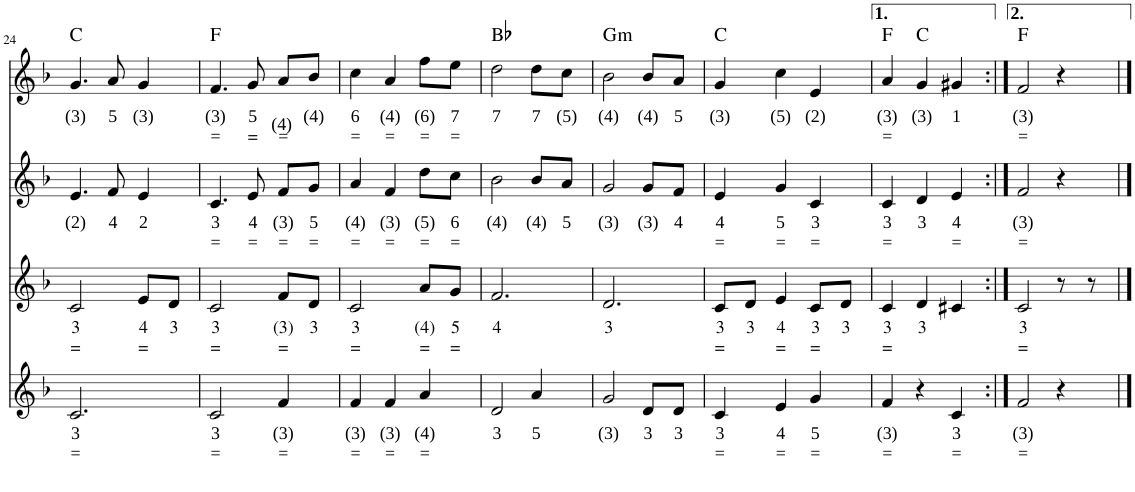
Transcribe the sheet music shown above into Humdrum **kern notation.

**kern	**text	**text	**kern	**text	**text	**kern	**text	**text	**kern	**text	**text	**harte
*part4	*part4	*part4	*part3	*part3	*part3	*part2	*part2	*part2	*part1	*part1	*part1	*part1
*staff4	*staff4	*staff4	*staff3	*staff3	*staff3	*staff2	*staff2	*staff2	*staff1	*staff1	*staff1	*
*I"Flute	*	*	*I"Oboe	*	*	*I"Flute 2	*	*	*I"Flute 1	*	*	*
!!LO:PB:g=z
*clefG2	*	*	*clefG2	*	*	*clefG2	*	*	*clefG2	*	*	*
*k[b-]	*	*	*k[b-]	*	*	*k[b-]	*	*	*k[b-]	*	*	*
*M3/4	*	*	*M3/4	*	*	*M3/4	*	*	*M3/4	*	*	*
=24	=24	=24	=24	=24	=24	=24	=24	=24	=24	=24	=24	=24
!	!LO:LY:b	!LO:LY:b	!	!LO:LY:b	!LO:LY:b	!	!LO:LY:b	!	!	!LO:LY:b	!	!
2.c/	3	=	2c/	3	=	4.e/	(2)	.	4.g/	(3)	.	C:maj
!	!	!	!	!	!	!	!LO:LY:b	!	!	!LO:LY:b	!	!
.	.	.	.	.	.	8f/	4	.	8a/	5	.	.
!	!	!	!	!LO:LY:b	!LO:LY:b	!	!LO:LY:b	!	!	!LO:LY:b	!	!
.	.	.	8e/L	4	=	4e/	2	.	4g/	(3)	.	.
!	!	!	!	!LO:LY:b	!	!	!	!	!	!	!	!
.	.	.	8d/J	3	.	.	.	.	.	.	.	.
=25	=25	=25	=25	=25	=25	=25	=25	=25	=25	=25	=25	=25
!	!LO:LY:b	!LO:LY:b	!	!LO:LY:b	!LO:LY:b	!	!LO:LY:b	!LO:LY:b	!	!LO:LY:b	!LO:LY:b	!
2c/	3	=	2c/	3	=	4.c/	3	=	4.f/	(3)	=	F:maj
!	!	!	!	!	!	!	!LO:LY:b	!LO:LY:b	!	!LO:LY:b	!LO:LY:b	!
.	.	.	.	.	.	8e/	4	=	8g/	5	=	.
!	!LO:LY:b	!LO:LY:b	!	!LO:LY:b	!LO:LY:b	!	!LO:LY:b	!LO:LY:b	!	!LO:LY:b	!LO:LY:b	!
4f/	(3)	=	8f/L	(3)	=	8f/L	(3)	=	8a/L	(4)	=	.
!	!	!	!	!LO:LY:b	!	!	!LO:LY:b	!LO:LY:b	!	!LO:LY:b	!	!
.	.	.	8d/J	3	.	8g/J	5	=	8b-/J	(4)	.	.
=26	=26	=26	=26	=26	=26	=26	=26	=26	=26	=26	=26	=26
!	!LO:LY:b	!LO:LY:b	!	!LO:LY:b	!LO:LY:b	!	!LO:LY:b	!LO:LY:b	!	!LO:LY:b	!LO:LY:b	!
4f/	(3)	=	2c/	3	=	4a/	(4)	=	4cc\	6	=	.
!	!LO:LY:b	!LO:LY:b	!	!	!	!	!LO:LY:b	!LO:LY:b	!	!LO:LY:b	!LO:LY:b	!
4f/	(3)	=	.	.	.	4f/	(3)	=	4a/	(4)	=	.
!	!LO:LY:b	!LO:LY:b	!	!LO:LY:b	!LO:LY:b	!	!LO:LY:b	!LO:LY:b	!	!LO:LY:b	!LO:LY:b	!
4a/	(4)	=	8a/L	(4)	=	8dd\L	(5)	=	8ff\L	(6)	=	.
!	!	!	!	!LO:LY:b	!LO:LY:b	!	!LO:LY:b	!LO:LY:b	!	!LO:LY:b	!LO:LY:b	!
.	.	.	8g/J	5	=	8cc\J	6	=	8ee\J	7	=	.
=27	=27	=27	=27	=27	=27	=27	=27	=27	=27	=27	=27	=27
!	!LO:LY:b	!	!	!LO:LY:b	!	!	!LO:LY:b	!	!	!LO:LY:b	!	!
2d/	3	.	2.f/	4	.	2b-\	(4)	.	2dd\	7	.	Bb:maj
!	!LO:LY:b	!	!	!	!	!	!LO:LY:b	!	!	!LO:LY:b	!	!
4a/	5	.	.	.	.	8b-/L	(4)	.	8dd\L	7	.	.
!	!	!	!	!	!	!	!LO:LY:b	!	!	!LO:LY:b	!	!
.	.	.	.	.	.	8a/J	5	.	8cc\J	(5)	.	.
=28	=28	=28	=28	=28	=28	=28	=28	=28	=28	=28	=28	=28
!	!LO:LY:b	!	!	!LO:LY:b	!	!	!LO:LY:b	!	!	!LO:LY:b	!	!LO:H:kt=m
2g/	(3)	.	2.d/	3	.	2g/	(3)	.	2b-\	(4)	.	G:min
!	!LO:LY:b	!	!	!	!	!	!LO:LY:b	!	!	!LO:LY:b	!	!
8d/L	3	.	.	.	.	8g/L	(3)	.	8b-/L	(4)	.	.
!	!LO:LY:b	!	!	!	!	!	!LO:LY:b	!	!	!LO:LY:b	!	!
8d/J	3	.	.	.	.	8f/J	4	.	8a/J	5	.	.
=29	=29	=29	=29	=29	=29	=29	=29	=29	=29	=29	=29	=29
!	!LO:LY:b	!LO:LY:b	!	!LO:LY:b	!LO:LY:b	!	!LO:LY:b	!LO:LY:b	!	!LO:LY:b	!	!
4c/	3	=	8c/L	3	=	4e/	4	=	4g/	(3)	.	C:maj
!	!	!	!	!LO:LY:b	!	!	!	!	!	!	!	!
.	.	.	8d/J	3	.	.	.	.	.	.	.	.
!	!LO:LY:b	!LO:LY:b	!	!LO:LY:b	!LO:LY:b	!	!LO:LY:b	!LO:LY:b	!	!LO:LY:b	!	!
4e/	4	=	4e/	4	=	4g/	5	=	4cc\	(5)	.	.
!	!LO:LY:b	!LO:LY:b	!	!LO:LY:b	!LO:LY:b	!	!LO:LY:b	!LO:LY:b	!	!LO:LY:b	!	!
4g/	5	=	8c/L	3	=	4c/	3	=	4e/	(2)	.	.
!	!	!	!	!LO:LY:b	!	!	!	!	!	!	!	!
.	.	.	8d/J	3	.	.	.	.	.	.	.	.
=30	=30	=30	=30	=30	=30	=30	=30	=30	=30	=30	=30	=30
!	!LO:LY:b	!LO:LY:b	!	!LO:LY:b	!LO:LY:b	!	!LO:LY:b	!LO:LY:b	!	!LO:LY:b	!LO:LY:b	!
4f/	(3)	=	4c/	3	=	4c/	3	=	4a/	(3)	=	F:maj
!	!	!	!	!LO:LY:b	!	!	!LO:LY:b	!	!	!LO:LY:b	!	!
4r	.	.	4d/	3	.	4d/	3	.	4g/	(3)	.	C:maj
!	!LO:LY:b	!LO:LY:b	!	!	!	!	!LO:LY:b	!LO:LY:b	!	!LO:LY:b	!	!
4c/	3	=	4c#X/	.	.	4e/	4	=	4g#X/	1	.	.
=31:|!	=31:|!	=31:|!	=31:|!	=31:|!	=31:|!	=31:|!	=31:|!	=31:|!	=31:|!	=31:|!	=31:|!	=31:|!
!	!LO:LY:b	!LO:LY:b	!	!LO:LY:b	!LO:LY:b	!	!LO:LY:b	!LO:LY:b	!	!LO:LY:b	!LO:LY:b	!
2f/	(3)	=	2c/	3	=	2f/	(3)	=	2f/	(3)	=	F:maj
4r	.	.	8r	.	.	4r	.	.	4r	.	.	.
.	.	.	8r	.	.	.	.	.	.	.	.	.
==	==	==	==	==	==	==	==	==	==	==	==	==
*-	*-	*-	*-	*-	*-	*-	*-	*-	*-	*-	*-	*-
